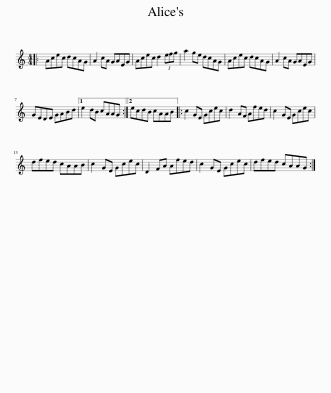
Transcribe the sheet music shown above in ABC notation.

X:1
L:1/8
M:4/4
I:linebreak $
K:C
V:1 treble
V:1
|: Acec dcAG | A2 cA GAEG | Acec d2 (3efg | a2 ge dcAG | Acec dcAG | %5
 A2 cA GAEG |$ GEDE GABd |1 e2 dB cAAG :|2 ecdB cAAB |: c2 GE Gcec | %10
 d2 AF Afed | c2 GE Gcec |$ dfed cAAB | c2 GE Gcec | D2 FA Afed | %15
 c2 GE Gcec | dfed cAAG :| %17
